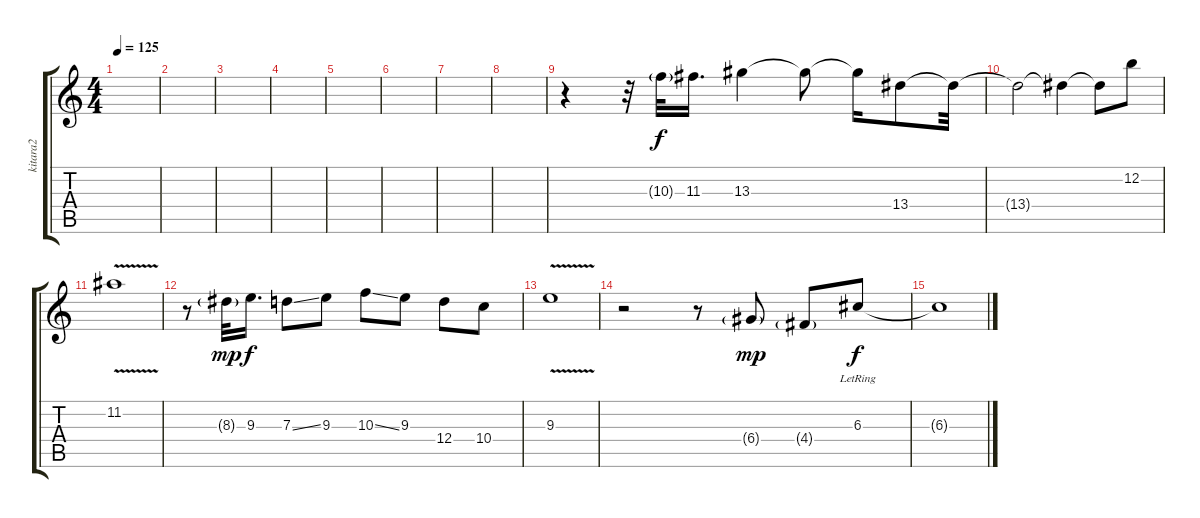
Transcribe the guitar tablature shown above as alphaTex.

\track ("kitara2" "kitara2") {instrument acousticguitarsteel}
\staff {score tabs}
\tuning (E4 B3 G3 D3 A2 E2) {hide}
\ts (4 4)
\tempo 125
\clef g2
\ks c
|
|
|
|
|
|
|
|
r.4 r.32 10.3{g}.32 11.3.16{d dy f} 13.3.4 13.3{t}.8 13.3{t}.16 13.4.8 13.4{t}.32 |
13.4{t}.2 13.4{t}.4 13.4{t}.8 12.2.8 |
11.2{v}.1 |
r.8 8.3{g}.32{dy mp} 9.3.16{d dy f} 7.3{ss}.8 9.3.8 10.3{ss}.8 9.3.8 12.4.8 10.4.8 |
9.3{v}.1 |
r.2 r.8 6.4{g}.8{dy mp} 4.4{g}.8 6.3{lr}.8{dy f} |
6.3{t}.1
